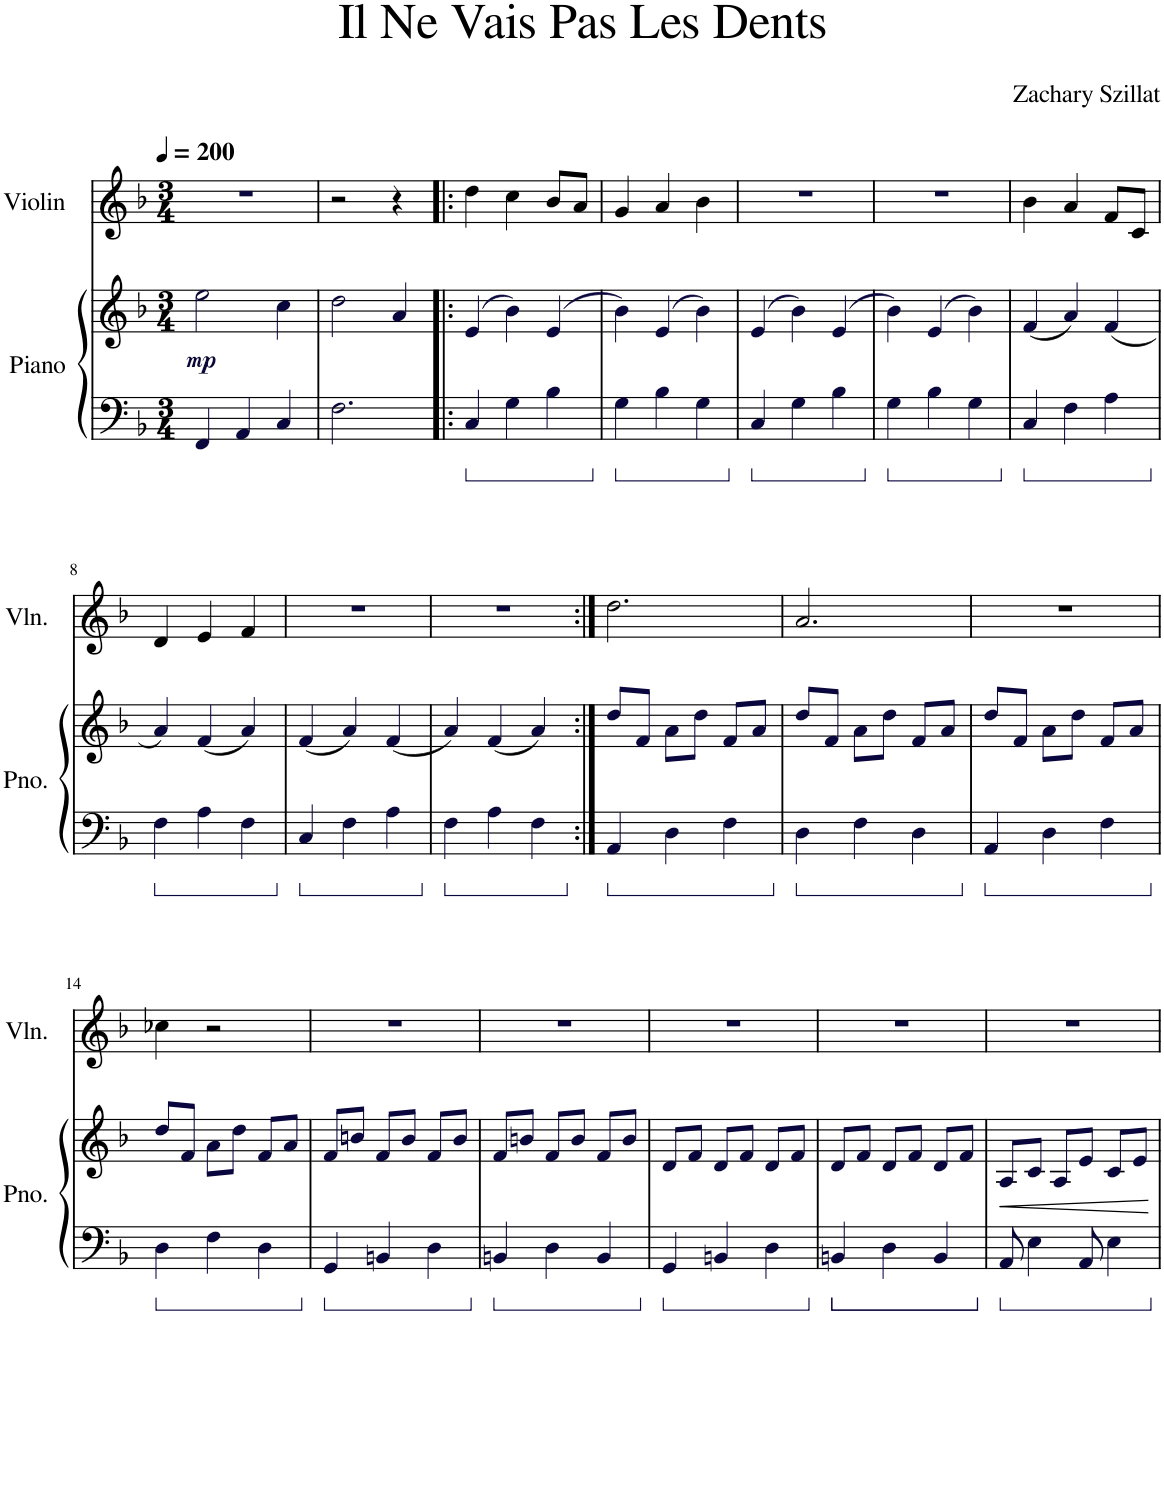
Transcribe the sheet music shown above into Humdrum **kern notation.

**kern	**kern	**dynam	**kern
*part2	*part2	*part2	*part1
*staff3	*staff2	*staff2/3	*staff1
*I"Piano	*	*	*I"Violin
*I'Pno.	*	*	*I'Vln.
*clefF4	*clefG2	*	*clefG2
*k[b-]	*k[b-]	*	*k[b-]
*M3/4	*M3/4	*	*M3/4
*MM200	*MM200	*	*MM200
=1	=1	=1	=1
!	!	!LO:DY:b	!
4FFi/	2eei\	mp	2.r
4AAi/	.	.	.
4Ci/	4cci\	.	.
=2	=2	=2	=2
2.Fi\	2ddi\	.	2r
.	4ai/	.	4r
=3!|:	=3!|:	=3!|:	=3!|:
4Ci/	(4ei/	.	4dd\
4Gi\	4b-i\)	.	4cc\
4B-i\	(4ei/	.	8b-/L
.	.	.	8a/J
=4	=4	=4	=4
4Gi\	4b-i\)	.	4g/
4B-i\	(4ei/	.	4a/
4Gi\	4b-i\)	.	4b-\
=5	=5	=5	=5
4Ci/	(4ei/	.	2.r
4Gi\	4b-i\)	.	.
4B-i\	(4ei/	.	.
=6	=6	=6	=6
4Gi\	4b-i\)	.	2.r
4B-i\	(4ei/	.	.
4Gi\	4b-i\)	.	.
=7	=7	=7	=7
4Ci/	(4fi/	.	4b-\
4Fi\	4ai/)	.	4a/
4Ai\	(4fi/	.	8f/L
.	.	.	8c/J
!!LO:LB:g=z
=8	=8	=8	=8
4Fi\	4ai/)	.	4d/
4Ai\	(4fi/	.	4e/
4Fi\	4ai/)	.	4f/
=9	=9	=9	=9
4Ci/	(4fi/	.	2.r
4Fi\	4ai/)	.	.
4Ai\	(4fi/	.	.
=10	=10	=10	=10
4Fi\	4ai/)	.	2.r
4Ai\	(4fi/	.	.
4Fi\	4ai/)	.	.
=11:|!	=11:|!	=11:|!	=11:|!
4AAi/	8ddi/L	.	2.dd\
.	8fi/J	.	.
4Di\	8ai\L	.	.
.	8ddi\J	.	.
4Fi\	8fi/L	.	.
.	8ai/J	.	.
=12	=12	=12	=12
4Di\	8ddi/L	.	2.a/
.	8fi/J	.	.
4Fi\	8ai\L	.	.
.	8ddi\J	.	.
4Di\	8fi/L	.	.
.	8ai/J	.	.
=13	=13	=13	=13
4AAi/	8ddi/L	.	2.r
.	8fi/J	.	.
4Di\	8ai\L	.	.
.	8ddi\J	.	.
4Fi\	8fi/L	.	.
.	8ai/J	.	.
!!LO:LB:g=z
=14	=14	=14	=14
4Di\	8ddi/L	.	4cc-X\
.	8fi/J	.	.
4Fi\	8ai\L	.	2r
.	8ddi\J	.	.
4Di\	8fi/L	.	.
.	8ai/J	.	.
=15	=15	=15	=15
4GGi/	8fi/L	.	2.r
.	8bni/J	.	.
4BBni/	8fi/L	.	.
.	8bi/J	.	.
4Di\	8fi/L	.	.
.	8bi/J	.	.
=16	=16	=16	=16
4BBni/	8fi/L	.	2.r
.	8bni/J	.	.
4Di\	8fi/L	.	.
.	8bi/J	.	.
4BBi/	8fi/L	.	.
.	8bi/J	.	.
=17	=17	=17	=17
4GGi/	8di/L	.	2.r
.	8fi/J	.	.
4BBni/	8di/L	.	.
.	8fi/J	.	.
4Di\	8di/L	.	.
.	8fi/J	.	.
=18	=18	=18	=18
4BBni/	8di/L	.	2.r
.	8fi/J	.	.
4Di\	8di/L	.	.
.	8fi/J	.	.
4BBi/	8di/L	.	.
.	8fi/J	.	.
=19	=19	=19	=19
!	!	!LO:HP:b	!
8AAi/	8Ai/L	<	2.r
4Ei\	8ci/J	.	.
.	8Ai/L	.	.
8AAi/	8ei/J	.	.
4Ei\	8ci/L	.	.
.	8ei/J	.	.
.	.	[	.
=	=	=	=
*-	*-	*-	*-
